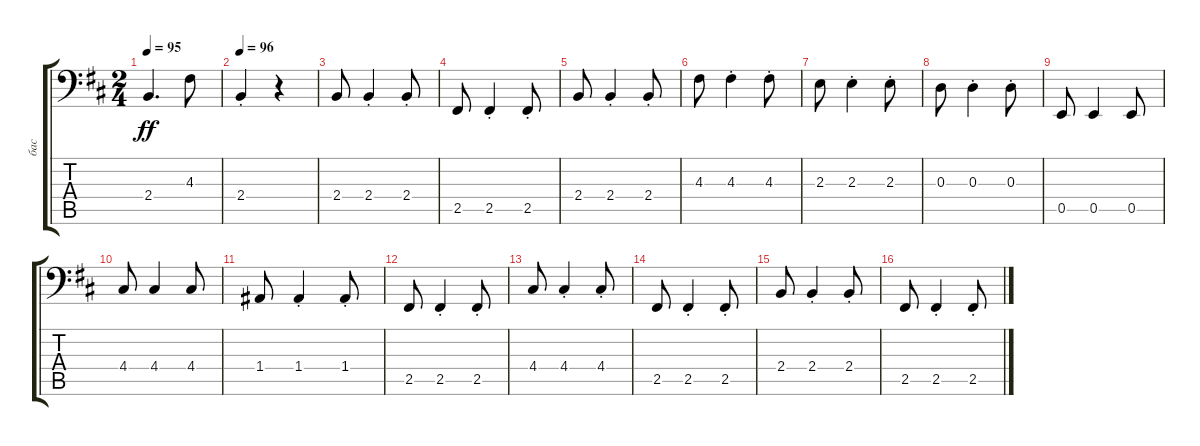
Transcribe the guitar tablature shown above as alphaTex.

\track ("бас" "бас") {instrument electricbassfinger}
\staff {score tabs}
\tuning (D6 G2 D2 A1 E1 C-1) {hide}
\ts (2 4)
\tempo 95
\clef f4
\ks bminor
2.4.4{d dy ff} 4.3.8 |
\tempo 96
2.4{st}.4 r.4 |
2.4.8 2.4{st}.4 2.4{st}.8 |
2.5.8 2.5{st}.4 2.5{st}.8 |
2.4.8 2.4{st}.4 2.4{st}.8 |
4.3.8 4.3{st}.4 4.3{st}.8 |
2.3.8 2.3{st}.4 2.3{st}.8 |
0.3.8 0.3{st}.4 0.3{st}.8 |
0.5.8 0.5.4 0.5.8 |
4.4.8 4.4.4 4.4.8 |
1.4.8 1.4{st}.4 1.4{st}.8 |
2.5.8 2.5{st}.4 2.5{st}.8 |
4.4.8 4.4{st}.4 4.4{st}.8 |
2.5.8 2.5{st}.4 2.5{st}.8 |
2.4.8 2.4{st}.4 2.4{st}.8 |
2.5.8 2.5{st}.4 2.5{st}.8
